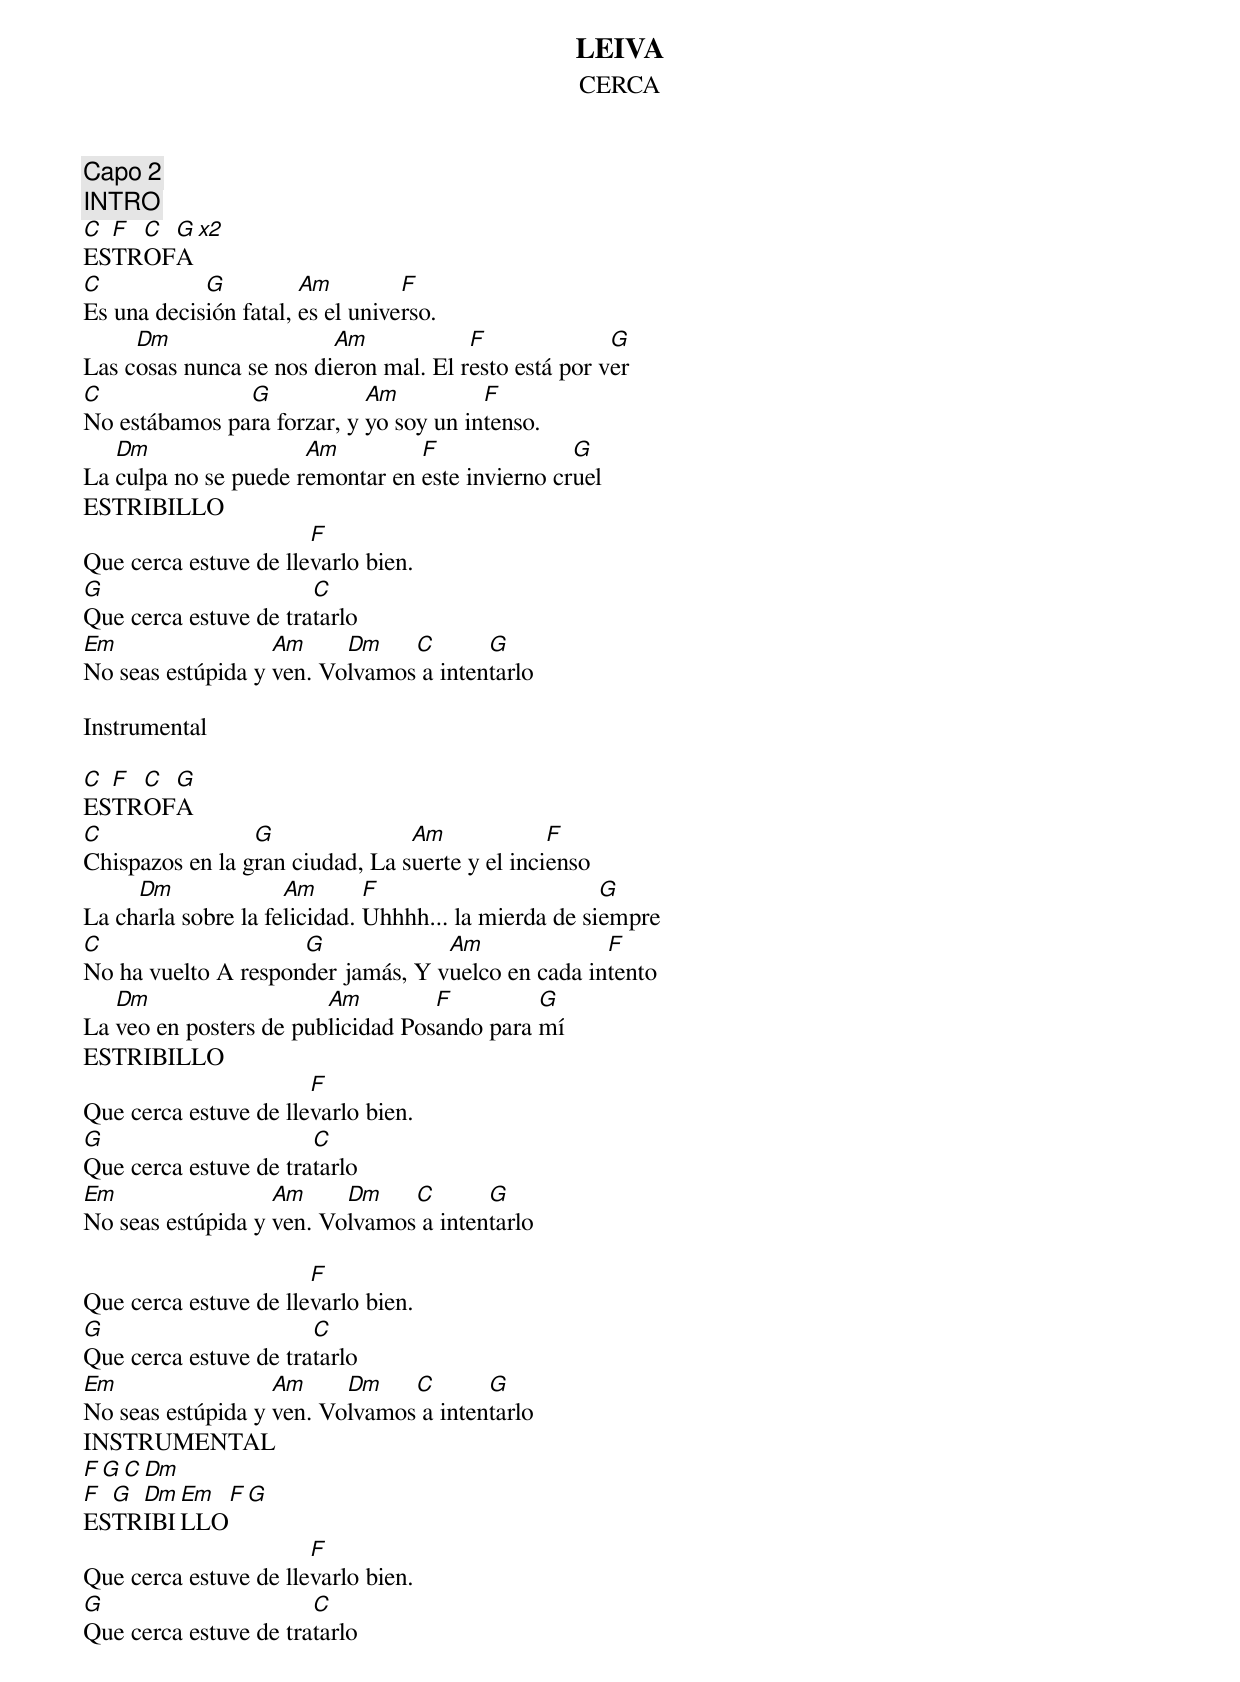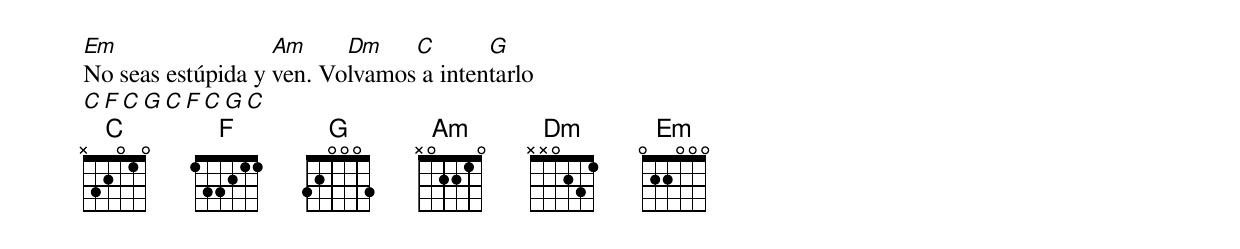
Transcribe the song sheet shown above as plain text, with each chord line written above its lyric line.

LEIVA
CERCA
Capo 2
INTRO
C F C G x2
ESTROFA
C           G          Am         F
Es una decisión fatal, es el universo.
     Dm                  Am            F              G
Las cosas nunca se nos dieron mal. El resto está por ver
C              G            Am          F
No estábamos para forzar, y yo soy un intenso.
   Dm                 Am         F               G
La culpa no se puede remontar en este invierno cruel
ESTRIBILLO
                       F
Que cerca estuve de llevarlo bien.
G                      C
Que cerca estuve de tratarlo
Em                 Am     Dm    C       G
No seas estúpida y ven. Volvamos a intentarlo

Instrumental

C F C G
ESTROFA
C                G               Am             F
Chispazos en la gran ciudad, La suerte y el incienso
     Dm              Am       F                       G
La charla sobre la felicidad. Uhhhh... la mierda de siempre
C                    G             Am              F
No ha vuelto A responder jamás, Y vuelco en cada intento
   Dm                   Am         F         G
La veo en posters de publicidad Posando para mí
ESTRIBILLO
                       F
Que cerca estuve de llevarlo bien.
G                      C
Que cerca estuve de tratarlo
Em                 Am     Dm    C       G
No seas estúpida y ven. Volvamos a intentarlo

                       F
Que cerca estuve de llevarlo bien.
G                      C
Que cerca estuve de tratarlo
Em                 Am     Dm    C       G
No seas estúpida y ven. Volvamos a intentarlo
INSTRUMENTAL
F G C Dm
F G Dm Em F G
ESTRIBILLO
                       F
Que cerca estuve de llevarlo bien.
G                      C
Que cerca estuve de tratarlo
Em                 Am     Dm    C       G
No seas estúpida y ven. Volvamos a intentarlo
C F C G   C F C G C
